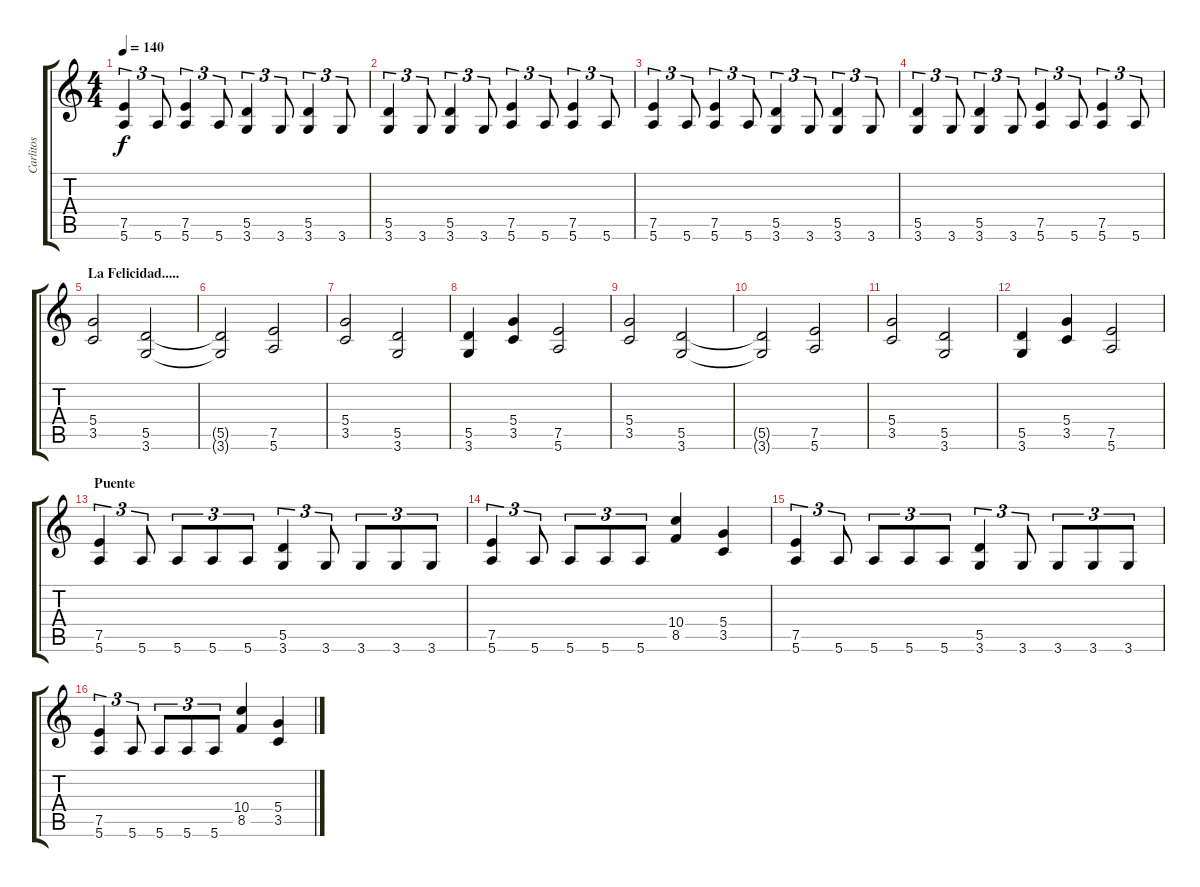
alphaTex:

\track ("Carlitos" "Carlitos") {instrument overdrivenguitar}
\staff {score tabs}
\tuning (E4 B3 G3 D3 A2 E2) {hide}
\ts (4 4)
\tempo 140
\clef g2
\ks c
(7.5 5.6).4{tu (3 2) dy f} 5.6.8{tu (3 2)} (7.5 5.6).4{tu (3 2)} 5.6.8{tu (3 2)} (5.5 3.6).4{tu (3 2)} 3.6.8{tu (3 2)} (5.5 3.6).4{tu (3 2)} 3.6.8{tu (3 2)} |
(5.5 3.6).4{tu (3 2)} 3.6.8{tu (3 2)} (5.5 3.6).4{tu (3 2)} 3.6.8{tu (3 2)} (7.5 5.6).4{tu (3 2)} 5.6.8{tu (3 2)} (7.5 5.6).4{tu (3 2)} 5.6.8{tu (3 2)} |
(7.5 5.6).4{tu (3 2)} 5.6.8{tu (3 2)} (7.5 5.6).4{tu (3 2)} 5.6.8{tu (3 2)} (5.5 3.6).4{tu (3 2)} 3.6.8{tu (3 2)} (5.5 3.6).4{tu (3 2)} 3.6.8{tu (3 2)} |
(5.5 3.6).4{tu (3 2)} 3.6.8{tu (3 2)} (5.5 3.6).4{tu (3 2)} 3.6.8{tu (3 2)} (7.5 5.6).4{tu (3 2)} 5.6.8{tu (3 2)} (7.5 5.6).4{tu (3 2)} 5.6.8{tu (3 2)} |
\section ("" "La Felicidad.....")
(5.4 3.5).2 (5.5 3.6).2 |
(5.5{t} 3.6{t}).2 (7.5 5.6).2 |
(5.4 3.5).2 (5.5 3.6).2 |
(5.5 3.6).4 (5.4 3.5).4 (7.5 5.6).2 |
(5.4 3.5).2 (5.5 3.6).2 |
(5.5{t} 3.6{t}).2 (7.5 5.6).2 |
(5.4 3.5).2 (5.5 3.6).2 |
(5.5 3.6).4 (5.4 3.5).4 (7.5 5.6).2 |
\section ("" "Puente")
(7.5 5.6).4{tu (3 2)} 5.6.8{tu (3 2)} 5.6.8{tu (3 2)} 5.6.8{tu (3 2)} 5.6.8{tu (3 2)} (5.5 3.6).4{tu (3 2)} 3.6.8{tu (3 2)} 3.6.8{tu (3 2)} 3.6.8{tu (3 2)} 3.6.8{tu (3 2)} |
(7.5 5.6).4{tu (3 2)} 5.6.8{tu (3 2)} 5.6.8{tu (3 2)} 5.6.8{tu (3 2)} 5.6.8{tu (3 2)} (10.4 8.5).4 (5.4 3.5).4 |
(7.5 5.6).4{tu (3 2)} 5.6.8{tu (3 2)} 5.6.8{tu (3 2)} 5.6.8{tu (3 2)} 5.6.8{tu (3 2)} (5.5 3.6).4{tu (3 2)} 3.6.8{tu (3 2)} 3.6.8{tu (3 2)} 3.6.8{tu (3 2)} 3.6.8{tu (3 2)} |
(7.5 5.6).4{tu (3 2)} 5.6.8{tu (3 2)} 5.6.8{tu (3 2)} 5.6.8{tu (3 2)} 5.6.8{tu (3 2)} (10.4 8.5).4 (5.4 3.5).4
